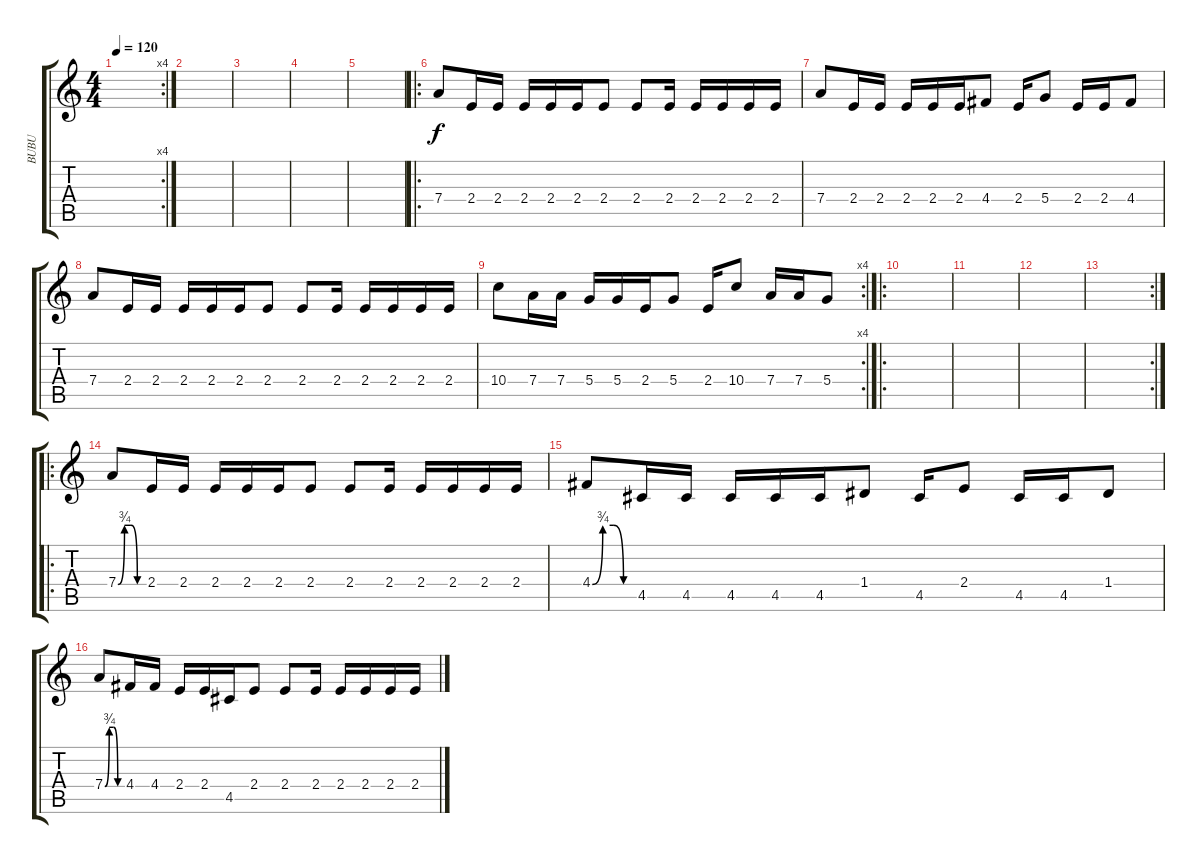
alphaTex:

\track ("BUBU" "BUBU") {instrument acousticguitarsteel}
\staff {score tabs}
\tuning (E4 B3 G3 D3 A2 E2) {hide}
\rc 4
\ts (4 4)
\tempo 120
\clef g2
\ks c
|
|
|
|
|
\ro
7.4.8{instrument overdrivenguitar} 2.4.16 2.4.16 2.4.16 2.4.16 2.4.16 2.4.8 2.4.8 2.4.16 2.4.16 2.4.16 2.4.16 2.4.16 |
7.4.8 2.4.16 2.4.16 2.4.16 2.4.16 2.4.16 4.4.8 2.4.16 5.4.8 2.4.16 2.4.16 4.4.8 |
7.4.8 2.4.16 2.4.16 2.4.16 2.4.16 2.4.16 2.4.8 2.4.8 2.4.16 2.4.16 2.4.16 2.4.16 2.4.16 |
\rc 4
10.4.8 7.4.16 7.4.16 5.4.16 5.4.16 2.4.16 5.4.8 2.4.16 10.4.8 7.4.16 7.4.16 5.4.8 |
\ro
|
|
|
\rc 2
|
\ro
7.4{be (custom 0 0 15 3 30 3 45 0 60 0)}.8{instrument overdrivenguitar} 2.4.16 2.4.16 2.4.16 2.4.16 2.4.16 2.4.8 2.4.8 2.4.16 2.4.16 2.4.16 2.4.16 2.4.16 |
4.4{be (custom 0 0 15 3 30 3 45 0 60 0)}.8 4.5.16 4.5.16 4.5.16 4.5.16 4.5.16 1.4.8 4.5.16 2.4.8 4.5.16 4.5.16 1.4.8 |
7.4{be (custom 0 0 15 3 30 3 45 0 60 0)}.8 4.4.16 4.4.16 2.4.16 2.4.16 4.5.16 2.4.8 2.4.8 2.4.16 2.4.16 2.4.16 2.4.16 2.4.16
